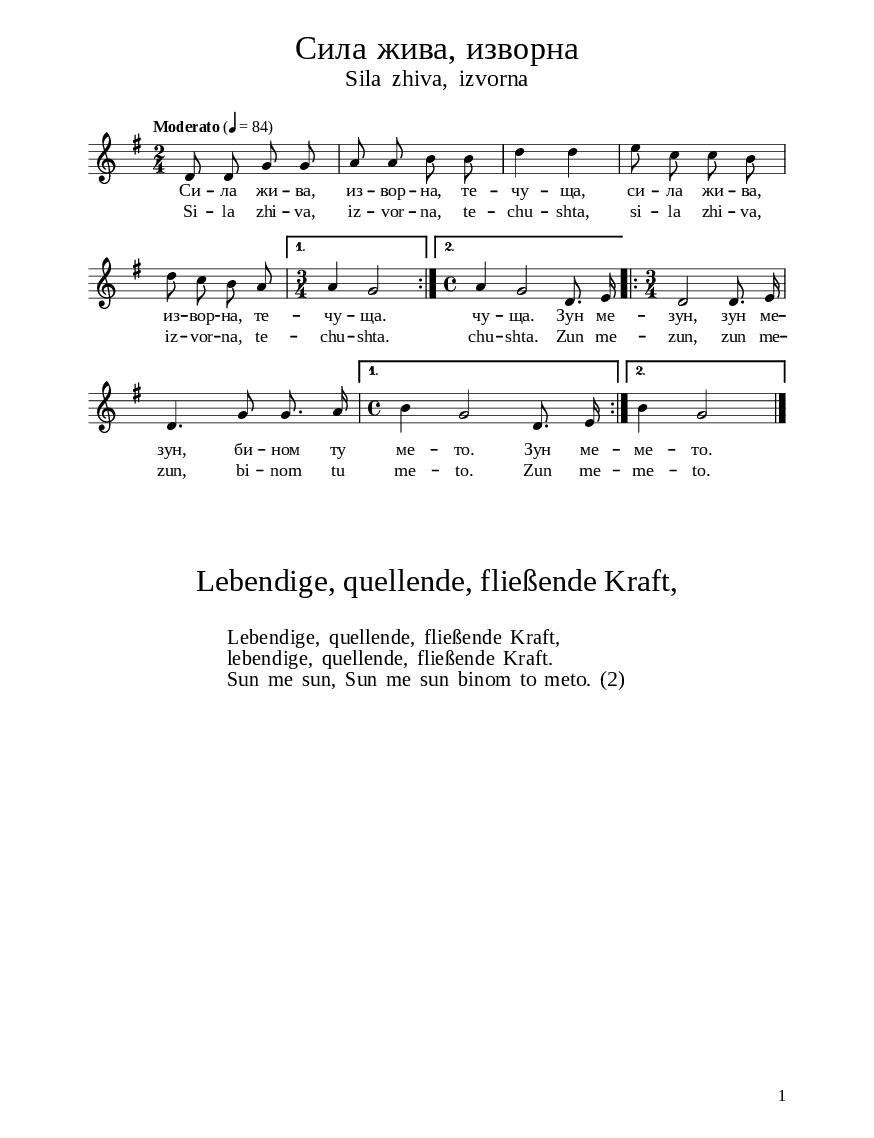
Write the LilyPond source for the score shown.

\version "2.20.0"

\paper {
  #(set-paper-size "a5")
}

\bookpart {
\paper {
  print-all-headers = ##t
  print-page-number = ##t
  print-first-page-number = ##t

  % put page numbers on the bottom
  oddHeaderMarkup = \markup ""
  evenHeaderMarkup = \markup ""
  oddFooterMarkup = \markup
    \fill-line {
      ""
      \on-the-fly #print-page-number-check-first \fromproperty #'page:page-number-string
    }
  evenFooterMarkup = \markup
    \fill-line {
      \on-the-fly #print-page-number-check-first \fromproperty #'page:page-number-string
      ""
    }

  left-margin = 1.5\cm
  right-margin = 1.5\cm
  top-margin = 1.6\cm
  bottom-margin = 1.2\cm
  ragged-bottom = ##t % do not spread the staves to fill the whole vertical space

  % change lyrics and titles font (affects notes also)
  fonts =
    #(make-pango-font-tree
     "Times New Roman"
     "DejaVu Sans"
     "DejaVu Sans Mono"
     (/ (* staff-height pt) 3.6))

  % change distance between staves
  system-system-spacing =
    #'((basic-distance . 12)
       (minimum-distance . 6)
       (padding . 1)
       (stretchability . 12))
}

\header {
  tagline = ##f
}

\score{
  \layout { 
    indent = 0.0\cm % remove first line indentation
    %ragged-last = ##t % do not spread last line to fill the whole space
    \context {
      \Score
      \omit BarNumber %remove bar numbers
    } % context

    \context { % change staff size
      \Staff
      fontSize = #+0 % affects notes size only
      \override StaffSymbol #'staff-space = #(magstep -3)
      \override StaffSymbol #'thickness = #0.5
      \override BarLine #'hair-thickness = #1
      %\override StaffSymbol #'ledger-line-thickness = #'(0 . 0)
    }

    \context { % adjust space between staff and lyrics and between the two lyric lines
      \Lyrics
      \override VerticalAxisGroup.nonstaff-relatedstaff-spacing = #'((basic-distance . 4.5))
      \override VerticalAxisGroup.nonstaff-nonstaff-spacing = #'((minimum-distance . 2))
    }
  } % layout

  \new Voice \absolute {
     \clef treble
      \key g \major
      \time 2/4
      %\tempo "Moderato" 8 = 160
      \tempo \markup {
        % make tempo note smaller
        \concat {
          "Moderato" \normal-text { " (" }
          \teeny \general-align #Y #DOWN \note #"4" #0.8
          \normal-text { " = 84)" }
        }
      }
      
      \autoBeamOff

\repeat volta 2 { d'8 d' g' g' | a'8 a' b' b' | d''4 d'' | e''8 c'' c'' b' \break |

 d''8 c'' b' a' |} \alternative { { \time 3/4 a'4 g'2 |} { \time 4/4  a'4 g'2 d'8. e'16 | } } \repeat volta 2 { \time 3/4 d'2 d'8. e'16 \break | 
 
    d'4. g'8 g'8. a'16 | } 
    \alternative  { 
      {\time 4/4 b'4 g'2 d'8. e'16 | } 
      { b'4 g'2 \bar "|."} 
    }


  }
  
  \addlyrics {Си --
  ла жи -- ва, из -- вор -- на, те -- чу -- ща, си
  -- ла жи -- ва, из -- вор -- на, те -- чу -- ща.
  чу -- ща. Зун ме -- зун, зун ме -- зун, би --
  ном ту ме -- то. Зун ме -- ме -- то. }
  \addlyrics { Si --
  la zhi -- va, iz -- vor -- na, te -- chu -- shta, si
  -- la zhi -- va, iz -- vor -- na, te -- chu -- shta.
  chu -- shta. Zun me -- zun, zun me -- zun, bi --
  nom tu me -- to. Zun me -- me -- to. }
  
  \header {
    title = \markup \column \normal-text \fontsize #2.5 {
              \center-align
              \line { Сила жива, изворна}
              \vspace #-0.6
              \center-align
              \line \fontsize #-3 {Sila zhiva, izvorna }
              \vspace #-0.8
              \center-align
              \line \fontsize #-3 { " " }
            }
  }
  
  \midi{}

} % score

  \markup { 
    \column  { 
      \line  {" "}
      \line  {" "}
    }
  } 




% include foreign translation(s) of the song
\version "2.20.0"

\markup \fill-line { \fontsize #6 "Lebendige, quellende, fließende Kraft," }
\markup \null
\markup \null
\markup \fontsize #+2.5 {
  \hspace #12
  \override #'(baseline-skip . 2)

  \column {
    \line { " " }

    \line { " " Lebendige, quellende, fließende Kraft,}

    \line { " " lebendige, quellende, fließende Kraft. }

    \line { " " Sun me sun, Sun me sun binom to meto. (2) }




  }
}


} % bookpart
